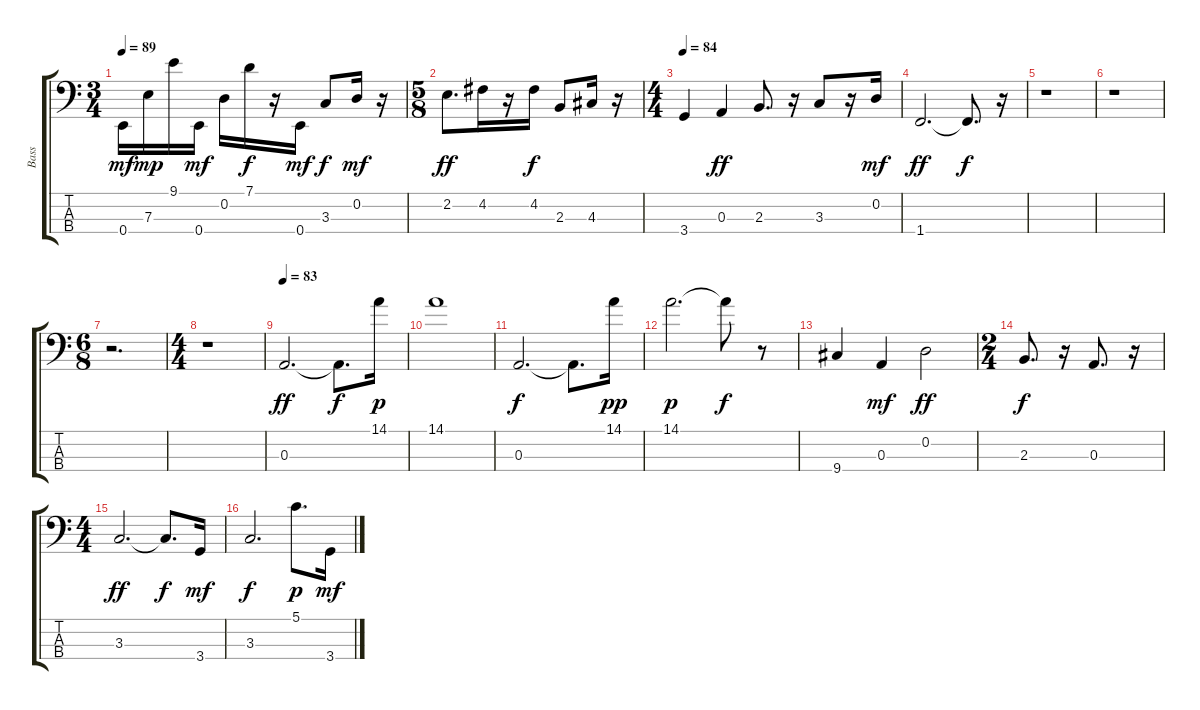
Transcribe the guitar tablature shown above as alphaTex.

\track ("Bass" "Bass") {instrument electricbassfinger}
\staff {score tabs}
\tuning (G2 D2 A1 E1) {hide}
\ts (3 4)
\tempo 89
\clef f4
\ks c
0.4.16{dy mf} 7.3.16{dy mp} 9.1.16 0.4.16{dy mf} 0.2.16 7.1.16{dy f} r.16 0.4.16{dy mf} 3.3.8{dy f} 0.2.16{dy mf} r.16 |
\ts (5 8)
2.2.8{d dy ff} 4.2.16 r.16 4.2.16{dy f} 2.3.8 4.3.16 r.16 |
\ts (4 4)
\tempo 84
3.4.4 0.3.4{dy ff} 2.3.8{d} r.16 3.3.8 r.16 0.2.16{dy mf} |
1.4.2{d dy ff} 1.4{t}.8{d dy f} r.16 |
r.1 |
r.1 |
\ts (6 8)
r.2{d} |
\ts (4 4)
r.1 |
\tempo 83
0.3.2{d dy ff} 0.3{t}.8{d dy f} 14.1.16{dy p} |
14.1.1 |
0.3.2{d dy f} 0.3{t}.8{d} 14.1.16{dy pp} |
14.1.2{d dy p} 14.1{t}.8{dy f} r.8 |
9.4.4 0.3.4{dy mf} 0.2.2{dy ff} |
\ts (2 4)
2.3.8{d dy f} r.16 0.3.8{d} r.16 |
\ts (4 4)
3.3.2{d dy ff} 3.3{t}.8{d dy f} 3.4.16{dy mf} |
3.3.2{d dy f} 5.1.8{d dy p} 3.4.16{dy mf}
